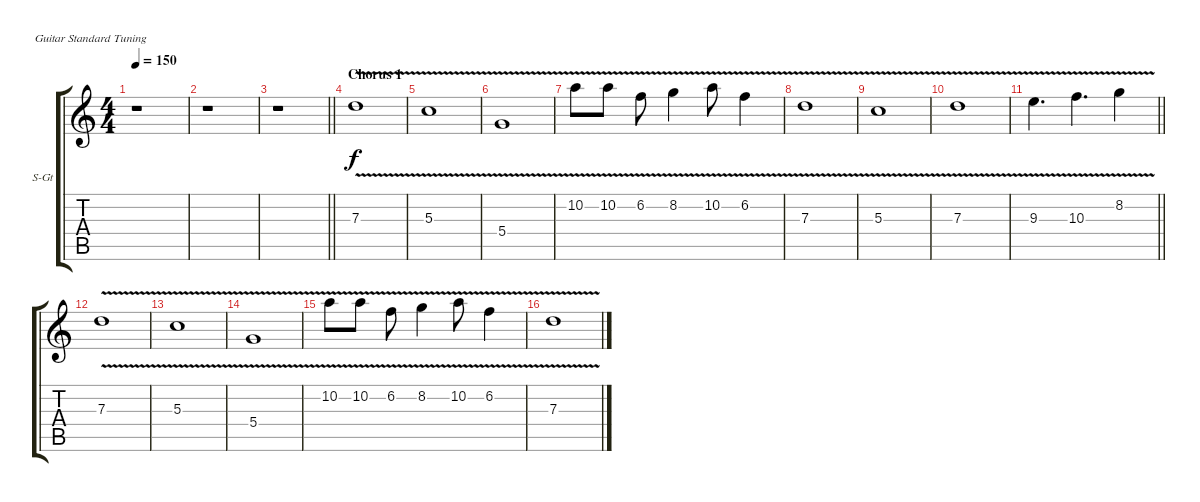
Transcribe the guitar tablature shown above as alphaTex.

\bracketExtendMode groupsimilarinstruments
\firstSystemTrackNameOrientation horizontal
\otherSystemsTrackNameOrientation horizontal
\track ("solo" "S-Gt") {instrument pad1newage}
\staff {score tabs}
\tuning (E4 B3 G3 D3 A2 E2)
\displaytranspose 12
\ts (4 4)
\tempo 150
\clef g2
\ks c
r.1{dy f} |
r.1 |
\barLineRight lightlight
r.1 |
\section ("" "Chorus 1")
7.3{v}.1 |
5.3{v}.1 |
5.4{v}.1 |
10.2{v}.8 10.2{v}.8 6.2{v}.8 8.2{v}.4 10.2{v}.8 6.2{v}.4 |
7.3{v}.1 |
5.3{v}.1 |
7.3{v}.1 |
\barLineRight lightlight
9.3{v}.4{d} 10.3{v}.4{d} 8.2{v}.4 |
7.3{v}.1 |
5.3{v}.1 |
5.4{v}.1 |
10.2{v}.8 10.2{v}.8 6.2{v}.8 8.2{v}.4 10.2{v}.8 6.2{v}.4 |
7.3{v}.1
